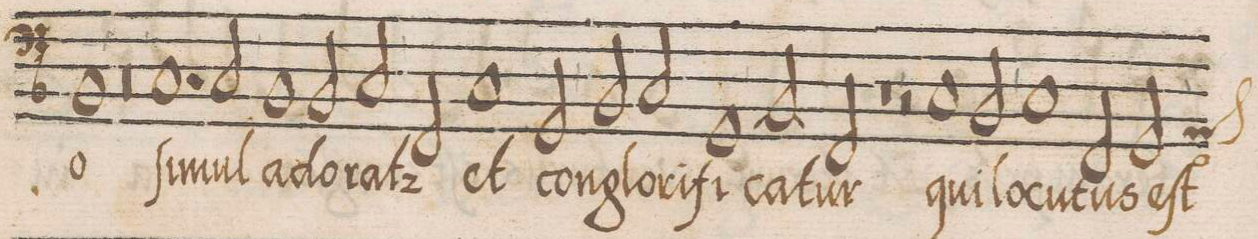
**kern	**text
*I"BASSVS	*
*clefF4	*
*k[b-]	*
*met()	*
*M2/1	*
1BB-	-o
=131-	=131-
0r	.
=132-	=132-
1.C	ſi-
2C/	-mul
=133-	=133-
1BB-	a-
2BB-/	-do-
2C/	-ra-
=134-	=134-
2FF/	-t(ur)
1C	et
2GG/	con-
=135-	=135-
2BB-/	-glo-
2C/	-ri-
1GG	-fi-
=136-	=136-
2AA/	-ca-
2FF/	-tur
1r	.
=137-	=137-
2r	.
1C	qui
2BB-/	lo-
=138-	=138-
1C	-cu-
2FF/	-tus
*custos:AA	*
2GG/	eſt
=139-	=139-
*-	*-
